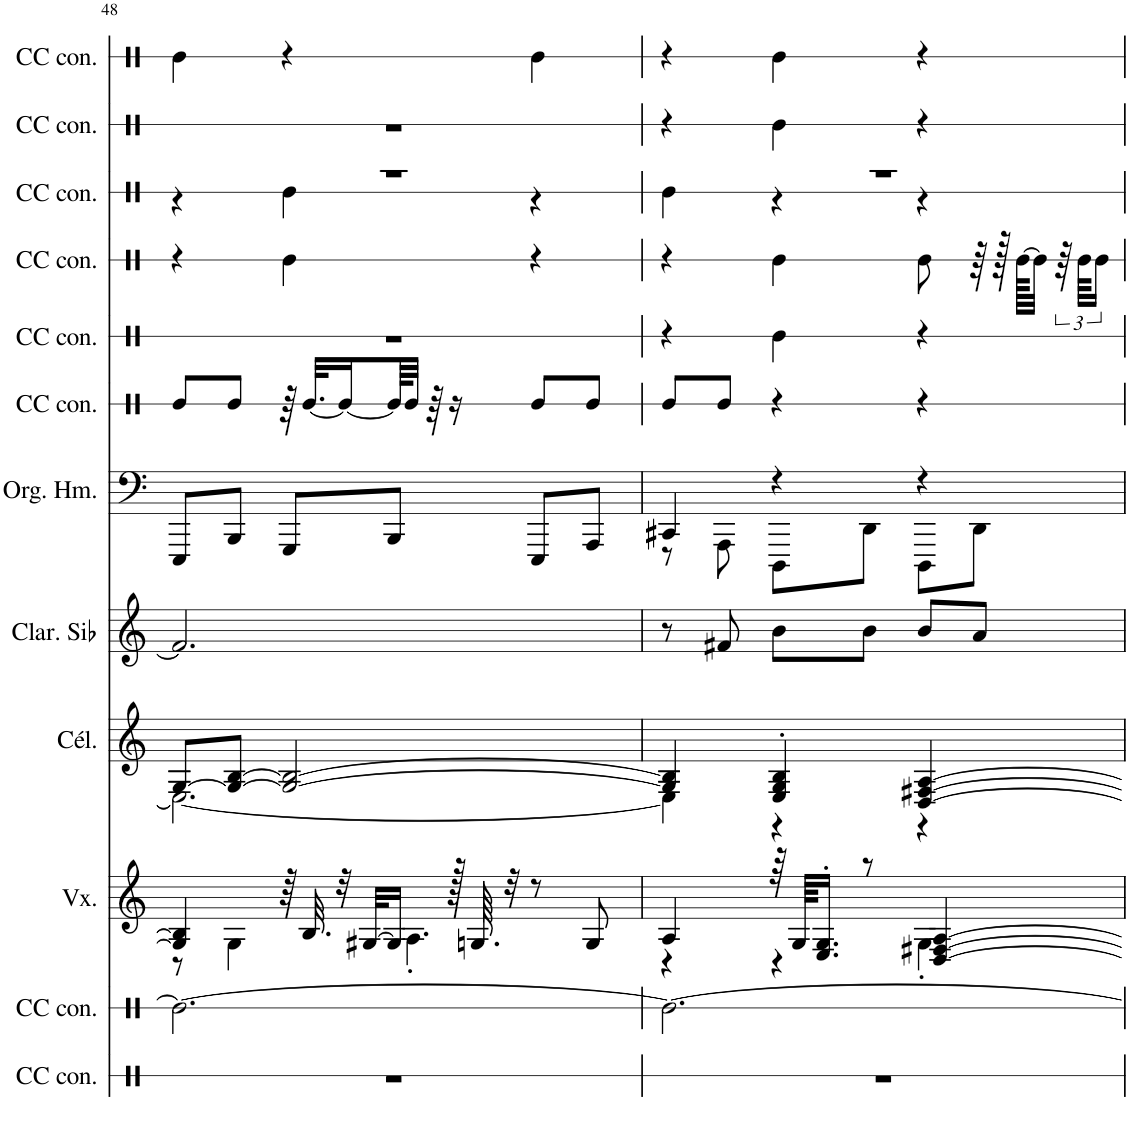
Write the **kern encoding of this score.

**kern	**kern	**kern	**kern	**kern	**kern	**kern	**kern	**kern	**kern	**kern	**kern
*part12	*part11	*part10	*part9	*part8	*part7	*part6	*part5	*part4	*part3	*part2	*part1
*staff12	*staff11	*staff10	*staff9	*staff8	*staff7	*staff6	*staff5	*staff4	*staff3	*staff2	*staff1
*I"Caisse claire de concert, Thunder	*I"Caisse claire de concert, Rain	*I"Voix, Guitar	*I"Célesta, Rhoades	*I"Clarinette en Sib	*I"Orgue Hammond, Bass	*I"Caisse claire de concert, Ride Cymbal 1	*I"Caisse claire de concert, Crash Cymbal	*I"Caisse claire de concert, Snare and Toms	*I"Caisse claire de concert, Pedal Hi Hat	*I"Caisse claire de concert, Alternate Ride	*I"Caisse claire de concert, Bass Drum
*I'CC con.	*I'CC con.	*I'Vx.	*I'Cél.	*I'Clar. Sib	*I'Org. Hm.	*I'CC con.	*I'CC con.	*I'CC con.	*I'CC con.	*I'CC con.	*I'CC con.
!!LO:PB:g=z
*clefX	*clefX	*clefG2	*clefG2	*clefG2	*clefF4	*clefX	*clefX	*clefX	*clefX	*clefX	*clefX
*	*	*	*Trd-7c-12	*Trd1c2	*	*	*	*	*	*	*
*k[]	*k[]	*k[]	*k[]	*k[]	*k[]	*k[]	*k[]	*k[]	*k[]	*k[]	*k[]
*M3/4	*M3/4	*M3/4	*M3/4	*M3/4	*M3/4	*M3/4	*M3/4	*M3/4	*M3/4	*M3/4	*M3/4
=48	=48	=48	=48	=48	=48	=48	=48	=48	=48	=48	=48
*	*	*^	*^	*	*	*	*	*	*^	*	*
2.r	2.Re\_	4G/] 4B/]	8r	[8G/L	2.E\_	2.f#/]	8EEE/L	8Re/L	2.r	4r	2.r	4r	2.r	4Re\
.	.	.	4G\	8G/_ [8B/J	.	.	8BBB/J	8Re/J	.	.	.	.	.	.
.	.	64r	.	2G/_ 2B/_	.	.	8GGG/L	64r	.	4Re\	.	4Re\	.	4r
.	.	32.B/	.	.	.	.	.	[32.Re/KLL	.	.	.	.	.	.
.	.	32r	.	.	.	.	.	16Re/_	.	.	.	.	.	.
.	.	[32G#X/KLL	.	.	.	.	.	.	.	.	.	.	.	.
.	.	16G#/JJ]	4.A'\	.	.	.	8BBB/J	64Re/KL]	.	.	.	.	.	.
.	.	.	.	.	.	.	.	32Re/JJJ	.	.	.	.	.	.
.	.	.	.	.	.	.	.	64r	.	.	.	.	.	.
.	.	128r	.	.	.	.	.	16r	.	.	.	.	.	.
.	.	64.Gn/	.	.	.	.	.	.	.	.	.	.	.	.
.	.	32r	.	.	.	.	.	.	.	.	.	.	.	.
.	.	8r	.	.	.	.	8EEE/L	8Re/L	.	4r	.	4r	.	4Re\
.	.	8G/	.	.	.	.	8AAA/J	8Re/J	.	.	.	.	.	.
=49	=49	=49	=49	=49	=49	=49	=49	=49	=49	=49	=49	=49	=49	=49
*	*	*	*	*	*	*	*^	*	*	*	*	*	*	*
2.r	2.Re\_	4A/	4r	4G/] 4B/]	4E\]	8r	4CC#X/	8r	8Re/L	4r	4r	2.r	4Re\	4r	4r
.	.	.	.	.	.	8f#X/	.	8AAA\	8Re/J	.	.	.	.	.	.
.	.	64r	4r	4E/' 4G/' 4B/'	4r	8b\L	4r	8DDD\L	4r	4Re\	4Re\	.	4r	4Re\	4Re\
.	.	64G/KKLL	.	.	.	.	.	.	.	.	.	.	.	.	.
.	.	16.E/' 16.G/'JJ	.	.	.	.	.	.	.	.	.	.	.	.	.
.	.	8r	.	.	.	8b\J	.	8DD\J	.	.	.	.	.	.	.
.	.	[4D/ [4F#X/ [4A/	4G'\	[4D/ [4F#X/ [4A/	4r	8b/L	4r	8DDD\L	4r	4r	8Re\	.	4r	4r	4r
.	.	.	.	.	.	8a/J	.	8DD\J	.	.	64r	.	.	.	.
.	.	.	.	.	.	.	.	.	.	.	128r	.	.	.	.
.	.	.	.	.	.	.	.	.	.	.	[128Re\KKLLL	.	.	.	.
.	.	.	.	.	.	.	.	.	.	.	32Re\JJJ]	.	.	.	.
.	.	.	.	.	.	.	.	.	.	.	96r	.	.	.	.
.	.	.	.	.	.	.	.	.	.	.	96Re\KKLL	.	.	.	.
.	.	.	.	.	.	.	.	.	.	.	24Re\JJ	.	.	.	.
*	*	*v	*v	*	*	*	*v	*v	*	*	*	*v	*v	*	*
*	*	*	*v	*v	*	*	*	*	*	*	*	*
=	=	=	=	=	=	=	=	=	=	=	=
*-	*-	*-	*-	*-	*-	*-	*-	*-	*-	*-	*-
